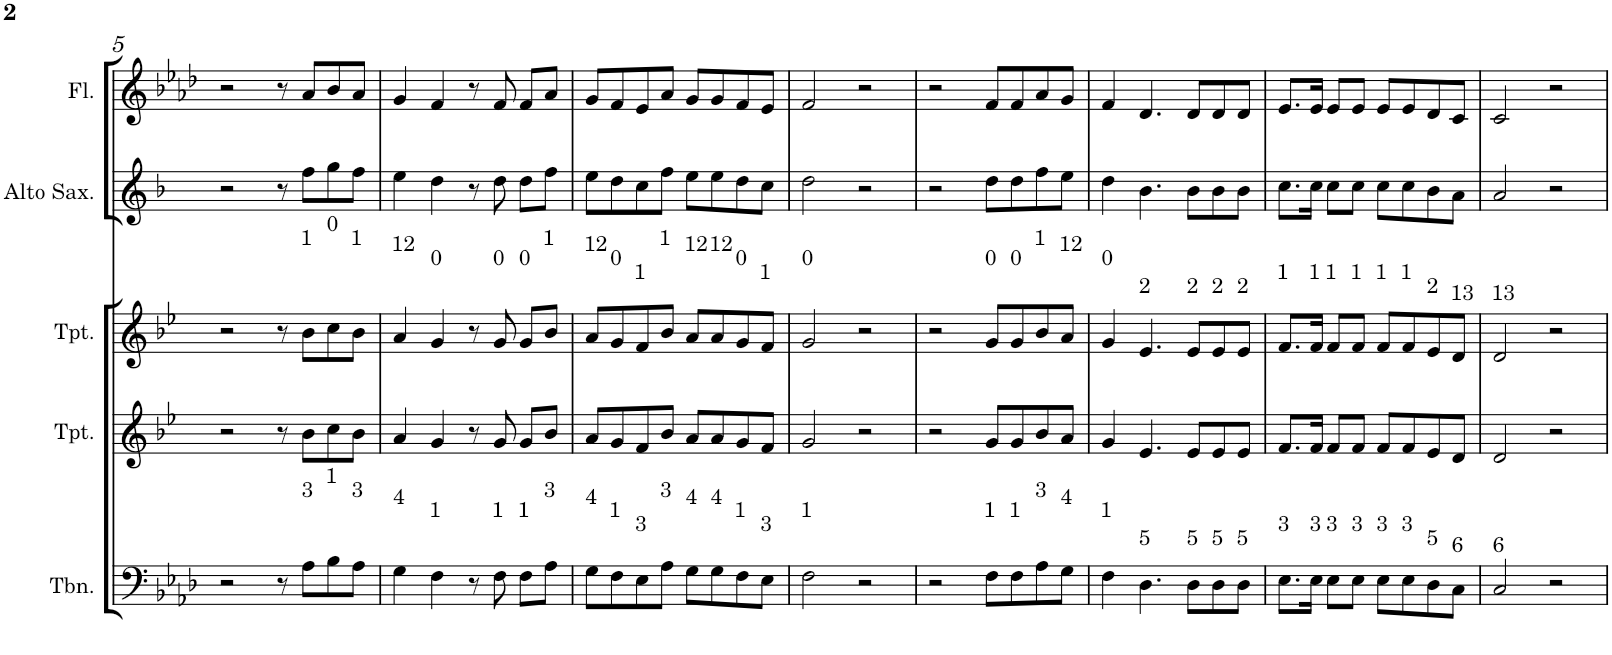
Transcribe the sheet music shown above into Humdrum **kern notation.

**kern	**kern	**kern	**kern	**kern
*part5	*part4	*part3	*part2	*part1
*staff5	*staff4	*staff3	*staff2	*staff1
*I"C clavF	*I"Bb	*I"Bb - Pirata	*I"Eb	*I"C clavG
!!LO:PB:g=z
*clefF4	*clefG2	*clefG2	*clefG2	*clefG2
*	*Trd1c2	*Trd1c2	*Trd5c9	*
*k[b-e-a-d-]	*k[b-e-]	*k[b-e-]	*k[b-]	*k[b-e-a-d-]
*A-:	*B-:	*B-:	*F:	*A-:
*M4/4	*M4/4	*M4/4	*M4/4	*M4/4
=5	=5	=5	=5	=5
2r	2r	2r	2r	2r
8r	8r	8r	8r	8r
!	!	!LO:TX:a:t=1	!	!
!LO:TX:a:t=3	!	!	!	!
8A-\L	8b-\L	8b-\L	8ff\L	8a-/L
!	!	!LO:TX:a:t=0	!	!
!LO:TX:a:t=1	!	!	!	!
8B-\	8cc\	8cc\	8gg\	8b-/
!	!	!LO:TX:a:t=1	!	!
!LO:TX:a:t=3	!	!	!	!
8A-\J	8b-\J	8b-\J	8ff\J	8a-/J
=6	=6	=6	=6	=6
!	!	!LO:TX:a:t=12	!	!
!LO:TX:a:t=4	!	!	!	!
4G\	4a/	4a/	4ee\	4g/
!	!	!LO:TX:a:t=0	!	!
!LO:TX:a:t=1	!	!	!	!
4F\	4g/	4g/	4dd\	4f/
8r	8r	8r	8r	8r
!	!	!LO:TX:a:t=0	!	!
!LO:TX:a:t=1	!	!	!	!
8F\	8g/	8g/	8dd\	8f/
!	!	!LO:TX:a:t=0	!	!
!LO:TX:a:t=1	!	!	!	!
8F\L	8g/L	8g/L	8dd\L	8f/L
!	!	!LO:TX:a:t=1	!	!
!LO:TX:a:t=3	!	!	!	!
8A-\J	8b-/J	8b-/J	8ff\J	8a-/J
=7	=7	=7	=7	=7
!	!	!LO:TX:a:t=12	!	!
!LO:TX:a:t=4	!	!	!	!
8G\L	8a/L	8a/L	8ee\L	8g/L
!	!	!LO:TX:a:t=0	!	!
!LO:TX:a:t=1	!	!	!	!
8F\	8g/	8g/	8dd\	8f/
!	!	!LO:TX:a:t=1	!	!
!LO:TX:a:t=3	!	!	!	!
8E-\	8f/	8f/	8cc\	8e-/
!	!	!LO:TX:a:t=1	!	!
!LO:TX:a:t=3	!	!	!	!
8A-\J	8b-/J	8b-/J	8ff\J	8a-/J
!	!	!LO:TX:a:t=12	!	!
!LO:TX:a:t=4	!	!	!	!
8G\L	8a/L	8a/L	8ee\L	8g/L
!	!	!LO:TX:a:t=12	!	!
!LO:TX:a:t=4	!	!	!	!
8G\	8a/	8a/	8ee\	8g/
!	!	!LO:TX:a:t=0	!	!
!LO:TX:a:t=1	!	!	!	!
8F\	8g/	8g/	8dd\	8f/
!	!	!LO:TX:a:t=1	!	!
!LO:TX:a:t=3	!	!	!	!
8E-\J	8f/J	8f/J	8cc\J	8e-/J
=8	=8	=8	=8	=8
!	!	!LO:TX:a:t=0	!	!
!LO:TX:a:t=1	!	!	!	!
2F\	2g/	2g/	2dd\	2f/
2r	2r	2r	2r	2r
=9	=9	=9	=9	=9
2r	2r	2r	2r	2r
!	!	!LO:TX:a:t=0	!	!
!LO:TX:a:t=1	!	!	!	!
8F\L	8g/L	8g/L	8dd\L	8f/L
!	!	!LO:TX:a:t=0	!	!
!LO:TX:a:t=1	!	!	!	!
8F\	8g/	8g/	8dd\	8f/
!	!	!LO:TX:a:t=1	!	!
!LO:TX:a:t=3	!	!	!	!
8A-\	8b-/	8b-/	8ff\	8a-/
!	!	!LO:TX:a:t=12	!	!
!LO:TX:a:t=4	!	!	!	!
8G\J	8a/J	8a/J	8ee\J	8g/J
=10	=10	=10	=10	=10
!	!	!LO:TX:a:t=0	!	!
!LO:TX:a:t=1	!	!	!	!
4F\	4g/	4g/	4dd\	4f/
!	!	!LO:TX:a:t=2	!	!
!LO:TX:a:t=5	!	!	!	!
4.D-\	4.e-/	4.e-/	4.b-\	4.d-/
!	!	!LO:TX:a:t=2	!	!
!LO:TX:a:t=5	!	!	!	!
8D-\L	8e-/L	8e-/L	8b-\L	8d-/L
!	!	!LO:TX:a:t=2	!	!
!LO:TX:a:t=5	!	!	!	!
8D-\	8e-/	8e-/	8b-\	8d-/
!	!	!LO:TX:a:t=2	!	!
!LO:TX:a:t=5	!	!	!	!
8D-\J	8e-/J	8e-/J	8b-\J	8d-/J
=11	=11	=11	=11	=11
!	!	!LO:TX:a:t=1	!	!
!LO:TX:a:t=3	!	!	!	!
8.E-\L	8.f/L	8.f/L	8.cc\L	8.e-/L
!	!	!LO:TX:a:t=1	!	!
!LO:TX:a:t=3	!	!	!	!
16E-\Jk	16f/Jk	16f/Jk	16cc\Jk	16e-/Jk
!	!	!LO:TX:a:t=1	!	!
!LO:TX:a:t=3	!	!	!	!
8E-\L	8f/L	8f/L	8cc\L	8e-/L
!	!	!LO:TX:a:t=1	!	!
!LO:TX:a:t=3	!	!	!	!
8E-\J	8f/J	8f/J	8cc\J	8e-/J
!	!	!LO:TX:a:t=1	!	!
!LO:TX:a:t=3	!	!	!	!
8E-\L	8f/L	8f/L	8cc\L	8e-/L
!	!	!LO:TX:a:t=1	!	!
!LO:TX:a:t=3	!	!	!	!
8E-\	8f/	8f/	8cc\	8e-/
!	!	!LO:TX:a:t=2	!	!
!LO:TX:a:t=5	!	!	!	!
8D-\	8e-/	8e-/	8b-\	8d-/
!	!	!LO:TX:a:t=13	!	!
!LO:TX:a:t=6	!	!	!	!
8C\J	8d/J	8d/J	8a\J	8c/J
=12	=12	=12	=12	=12
!	!	!LO:TX:a:t=13	!	!
!LO:TX:a:t=6	!	!	!	!
2C/	2d/	2d/	2a/	2c/
2r	2r	2r	2r	2r
=	=	=	=	=
*-	*-	*-	*-	*-
